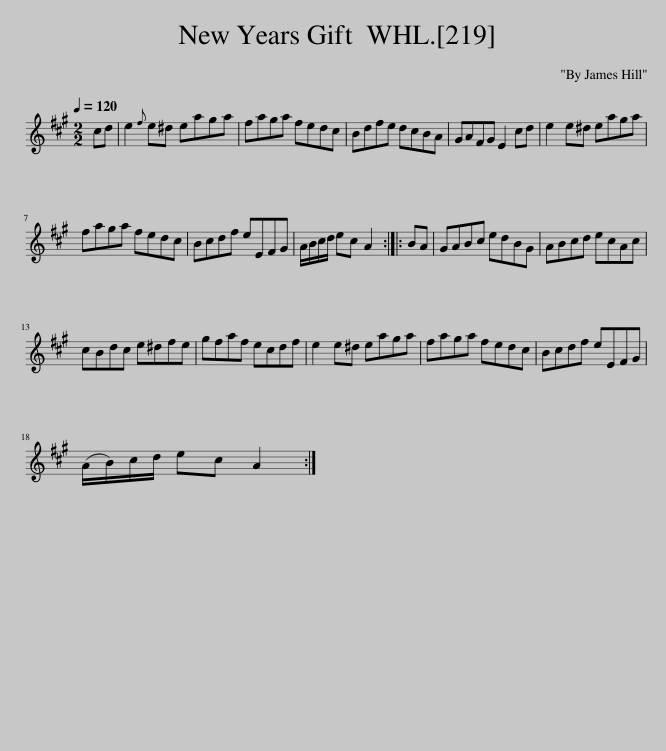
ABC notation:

X:1
L:1/8
Q:1/4=120
M:2/2
I:linebreak $
K:A
V:1 treble
V:1
 cd | e2{f} e^d eaga | faga fedc | Bdfe dcBA | GAFG E2 cd | %5
 e2 e^d eaga |$ faga fedc | Bcdf eEFG | A/B/c/d/ ec A2 :: BA | %10
 GABc edBG | ABcd ecAc |$ cBdc e^dfe | gfaf ecdf | e2 e^d eaga | %15
 faga fedc | Bcdf eEFG |$ (A/B/)c/d/ ec A2 :| %18
